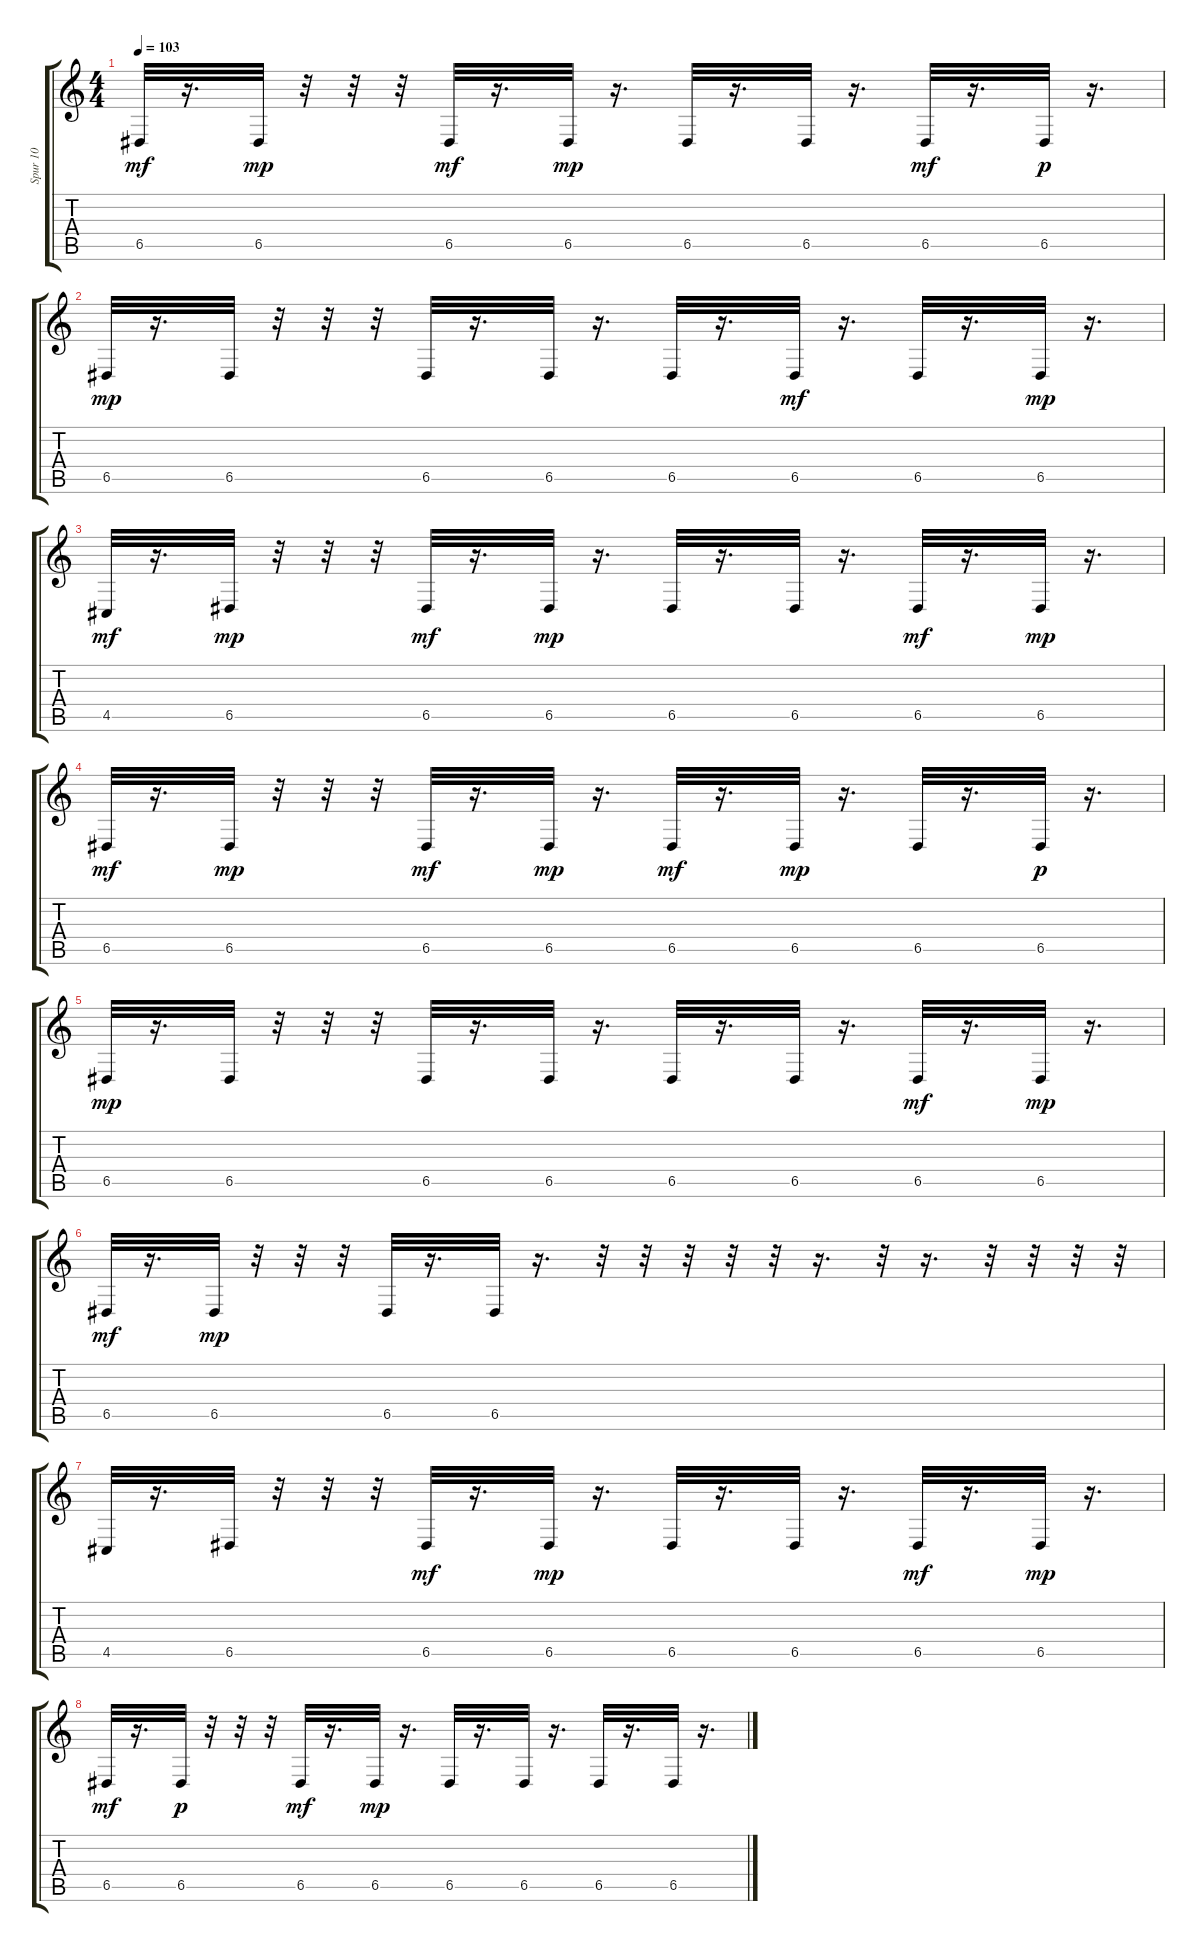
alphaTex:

\track ("Spur 10" "Spur 10") {instrument electricpiano2}
\staff {score tabs}
\tuning (E4 B3 G3 D3 A2 E2) {hide}
\ts (4 4)
\tempo 103
\clef g2
\ks c
6.5.32{dy mf} r.16{d} 6.5.32{dy mp} r.32 r.32 r.32 6.5.32{dy mf} r.16{d} 6.5.32{dy mp} r.16{d} 6.5.32 r.16{d} 6.5.32 r.16{d} 6.5.32{dy mf} r.16{d} 6.5.32{dy p} r.16{d} |
6.5.32{dy mp} r.16{d} 6.5.32 r.32 r.32 r.32 6.5.32 r.16{d} 6.5.32 r.16{d} 6.5.32 r.16{d} 6.5.32{dy mf} r.16{d} 6.5.32 r.16{d} 6.5.32{dy mp} r.16{d} |
4.5.32{dy mf} r.16{d} 6.5.32{dy mp} r.32 r.32 r.32 6.5.32{dy mf} r.16{d} 6.5.32{dy mp} r.16{d} 6.5.32 r.16{d} 6.5.32 r.16{d} 6.5.32{dy mf} r.16{d} 6.5.32{dy mp} r.16{d} |
6.5.32{dy mf} r.16{d} 6.5.32{dy mp} r.32 r.32 r.32 6.5.32{dy mf} r.16{d} 6.5.32{dy mp} r.16{d} 6.5.32{dy mf} r.16{d} 6.5.32{dy mp} r.16{d} 6.5.32 r.16{d} 6.5.32{dy p} r.16{d} |
6.5.32{dy mp} r.16{d} 6.5.32 r.32 r.32 r.32 6.5.32 r.16{d} 6.5.32 r.16{d} 6.5.32 r.16{d} 6.5.32 r.16{d} 6.5.32{dy mf} r.16{d} 6.5.32{dy mp} r.16{d} |
6.5.32{dy mf} r.16{d} 6.5.32{dy mp} r.32 r.32 r.32 6.5.32 r.16{d} 6.5.32 r.16{d} r.32 r.32 r.32 r.32 r.32 r.16{d} r.32 r.16{d} r.32 r.32 r.32 r.32 |
4.5.32 r.16{d} 6.5.32 r.32 r.32 r.32 6.5.32{dy mf} r.16{d} 6.5.32{dy mp} r.16{d} 6.5.32 r.16{d} 6.5.32 r.16{d} 6.5.32{dy mf} r.16{d} 6.5.32{dy mp} r.16{d} |
6.5.32{dy mf} r.16{d} 6.5.32{dy p} r.32 r.32 r.32 6.5.32{dy mf} r.16{d} 6.5.32{dy mp} r.16{d} 6.5.32 r.16{d} 6.5.32 r.16{d} 6.5.32 r.16{d} 6.5.32 r.16{d}
